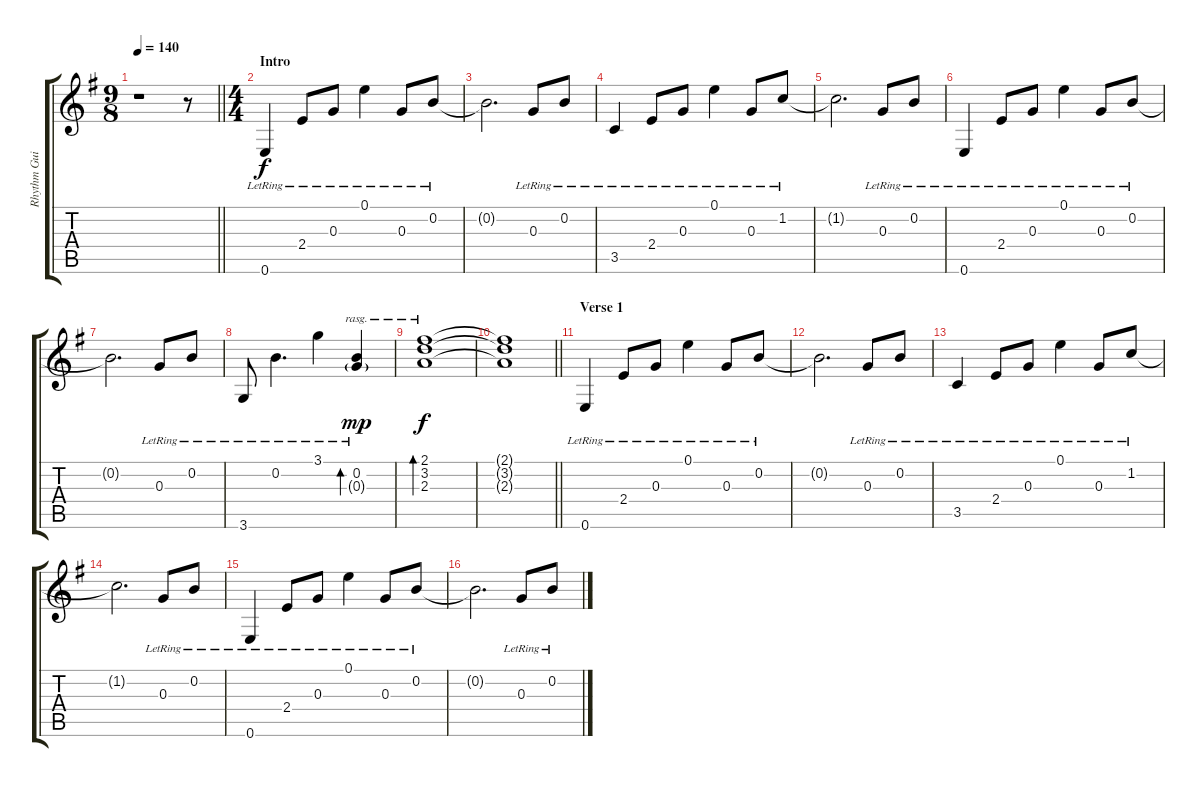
\track ("Rhythm Guitar 2: Axel Rudi Pell" "Rhythm Gui") {instrument electricguitarclean}
\staff {score tabs}
\tuning (E4 B3 G3 D3 A2 E2) {hide}
\ts (9 8)
\tempo 140
\clef g2
\barLineRight lightlight
\ks eminor
r.1{dy f instrument electricguitarclean} r.8 |
\ts (4 4)
\section ("" "Intro")
0.6{lr}.4 2.4{lr}.8 0.3{lr}.8 0.1{lr}.4 0.3{lr}.8 0.2{lr}.8 |
0.2{t}.2{d} 0.3{lr}.8 0.2{lr}.8 |
3.5{lr}.4 2.4{lr}.8 0.3{lr}.8 0.1{lr}.4 0.3{lr}.8 1.2{lr}.8 |
1.2{t}.2{d} 0.3{lr}.8 0.2{lr}.8 |
0.6{lr}.4 2.4{lr}.8 0.3{lr}.8 0.1{lr}.4 0.3{lr}.8 0.2{lr}.8 |
0.2{t}.2{d} 0.3{lr}.8 0.2{lr}.8 |
3.6{lr}.8 0.2{lr}.4{d} 3.1{lr}.4 (0.2{lr} 0.3{g}).4{bd 240 rasg ii dy mp} |
(2.1 3.2 2.3).1{bd 240 rasg ii dy f} |
\barLineRight lightlight
(2.1{t} 3.2{t} 2.3{t}).1 |
\section ("" "Verse 1")
0.6{lr}.4 2.4{lr}.8 0.3{lr}.8 0.1{lr}.4 0.3{lr}.8 0.2{lr}.8 |
0.2{t}.2{d} 0.3{lr}.8 0.2{lr}.8 |
3.5{lr}.4 2.4{lr}.8 0.3{lr}.8 0.1{lr}.4 0.3{lr}.8 1.2{lr}.8 |
1.2{t}.2{d} 0.3{lr}.8 0.2{lr}.8 |
0.6{lr}.4 2.4{lr}.8 0.3{lr}.8 0.1{lr}.4 0.3{lr}.8 0.2{lr}.8 |
0.2{t}.2{d} 0.3{lr}.8 0.2{lr}.8
